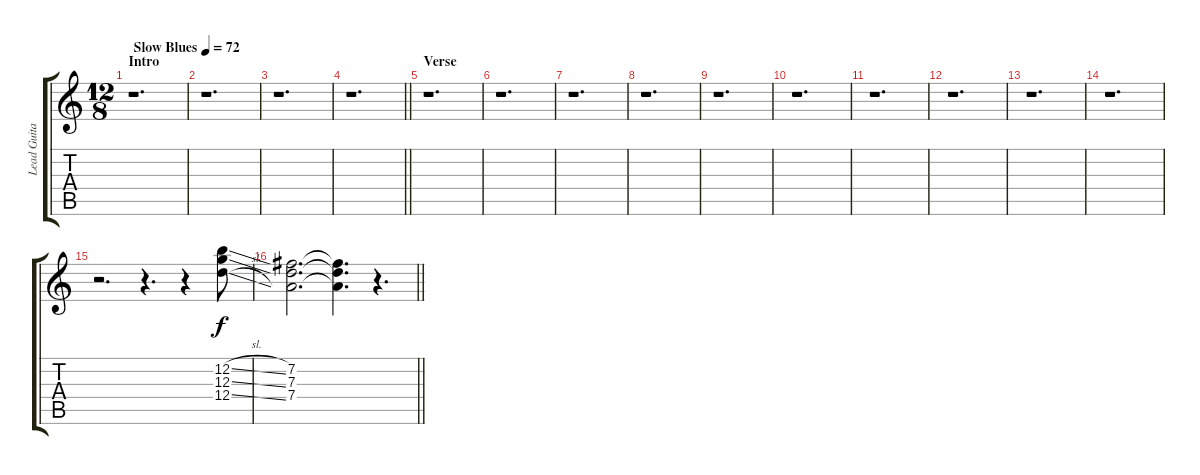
\track ("Lead Guitar" "Lead Guita") {instrument overdrivenguitar}
\staff {score tabs}
\tuning (E4 B3 G3 D3 A2 E2) {hide}
\ts (12 8)
\section ("" "Intro")
\tempo (72 "Slow Blues")
\clef g2
\ks c
r.1{d dy f instrument overdrivenguitar} |
r.1{d} |
r.1{d} |
\barLineRight lightlight
r.1{d} |
\section ("" "Verse")
r.1{d} |
r.1{d} |
r.1{d} |
r.1{d} |
r.1{d} |
r.1{d} |
r.1{d} |
r.1{d} |
r.1{d} |
r.1{d} |
r.2{d} r.4{d} r.4 (12.2{sl} 12.3{sl} 12.4{sl}).8 |
\barLineRight lightlight
(7.2 7.3 7.4).2{d} (7.2{t} 7.3{t} 7.4{t}).4{d} r.4{d}
